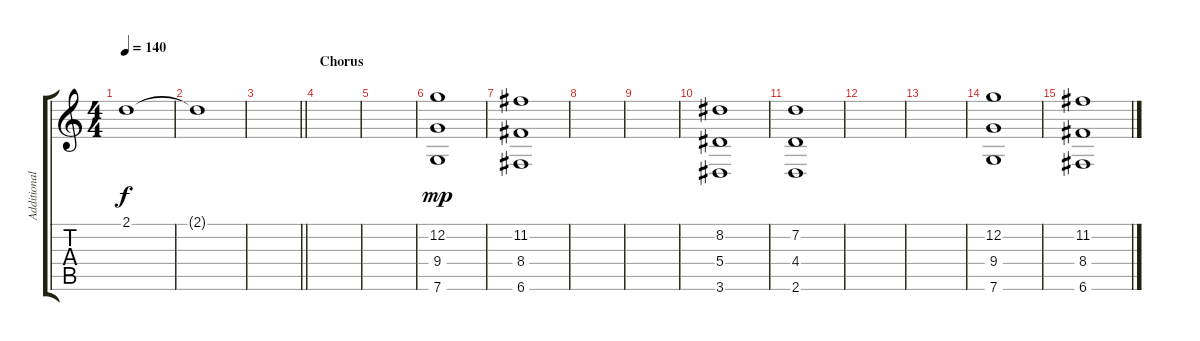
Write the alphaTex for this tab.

\track ("Additional guitar 1/brass" "Additional") {instrument overdrivenguitar}
\staff {score tabs}
\tuning (C4 G3 Eb3 Bb2 F2 C2) {hide}
\ts (4 4)
\tempo 140
\clef g2
\ks c
2.1.1{dy f} |
2.1{t}.1 |
\barLineRight lightlight
|
\section ("" "Chorus")
|
|
(12.2 9.4 7.6).1{dy mp} |
(11.2 8.4 6.6).1 |
|
|
(8.2 5.4 3.6).1 |
(7.2 4.4 2.6).1 |
|
|
(12.2 9.4 7.6).1 |
(11.2 8.4 6.6).1
